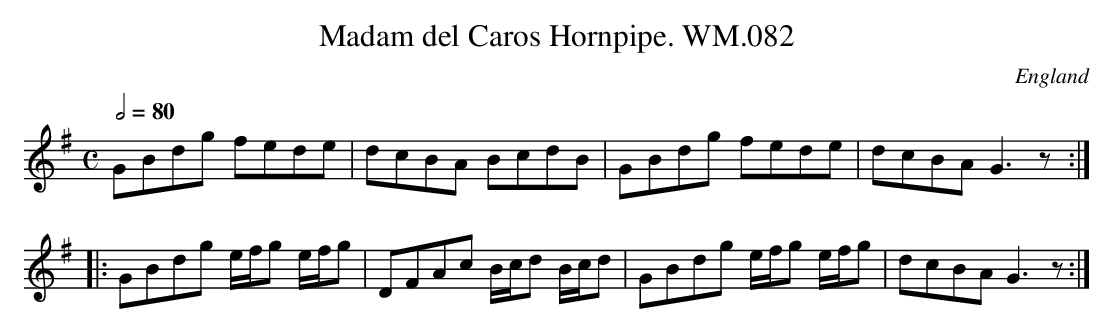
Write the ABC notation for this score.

X:1
T:Madam del Caros Hornpipe. WM.082
L:1/8
M:C
O:England
Q:1/2=80
K:G
GBdg fede|dcBA BcdB|GBdg fede|dcBAG3z:|!
|:GBdg e/f/g e/f/g|DFAc B/c/d B/c/d|GBdg e/f/g e/f/g|dcBAG3z:|
